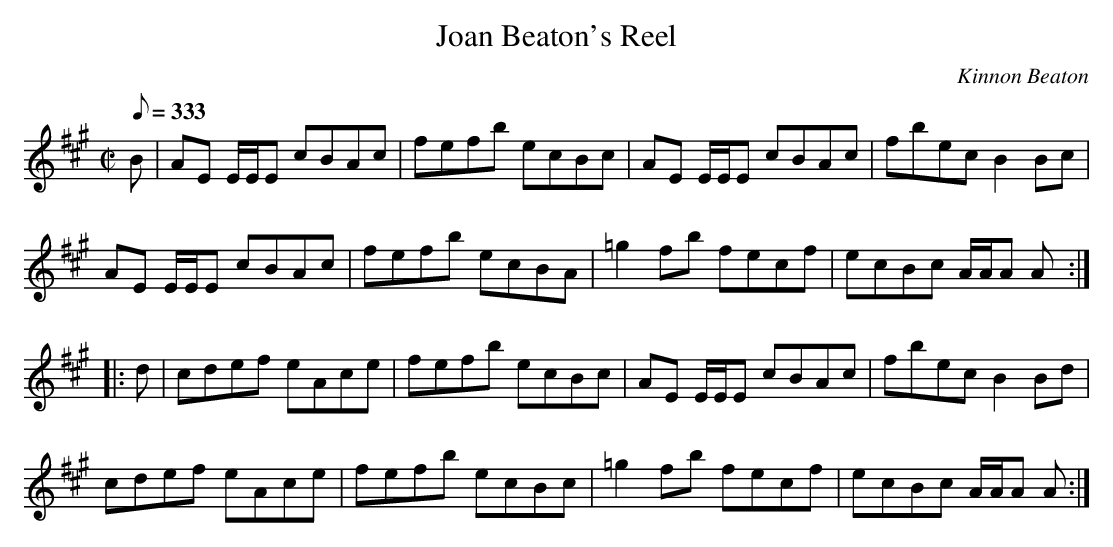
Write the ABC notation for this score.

X:1
T:Joan Beaton's Reel
C:Kinnon Beaton
L:1/8
M:C|
Q:333
K:A
B|AE E/E/E cBAc|fefb ecBc|AE E/E/E cBAc|fbec B2 Bc|
AE E/E/E cBAc|fefb ecBA|=g2 fb fecf|ecBc A/A/A A:|
|:d|cdef eAce|fefb ecBc|AE E/E/E cBAc|fbec B2 Bd|
cdef eAce|fefb ecBc|=g2 fb fecf|ecBc A/A/A A:|
